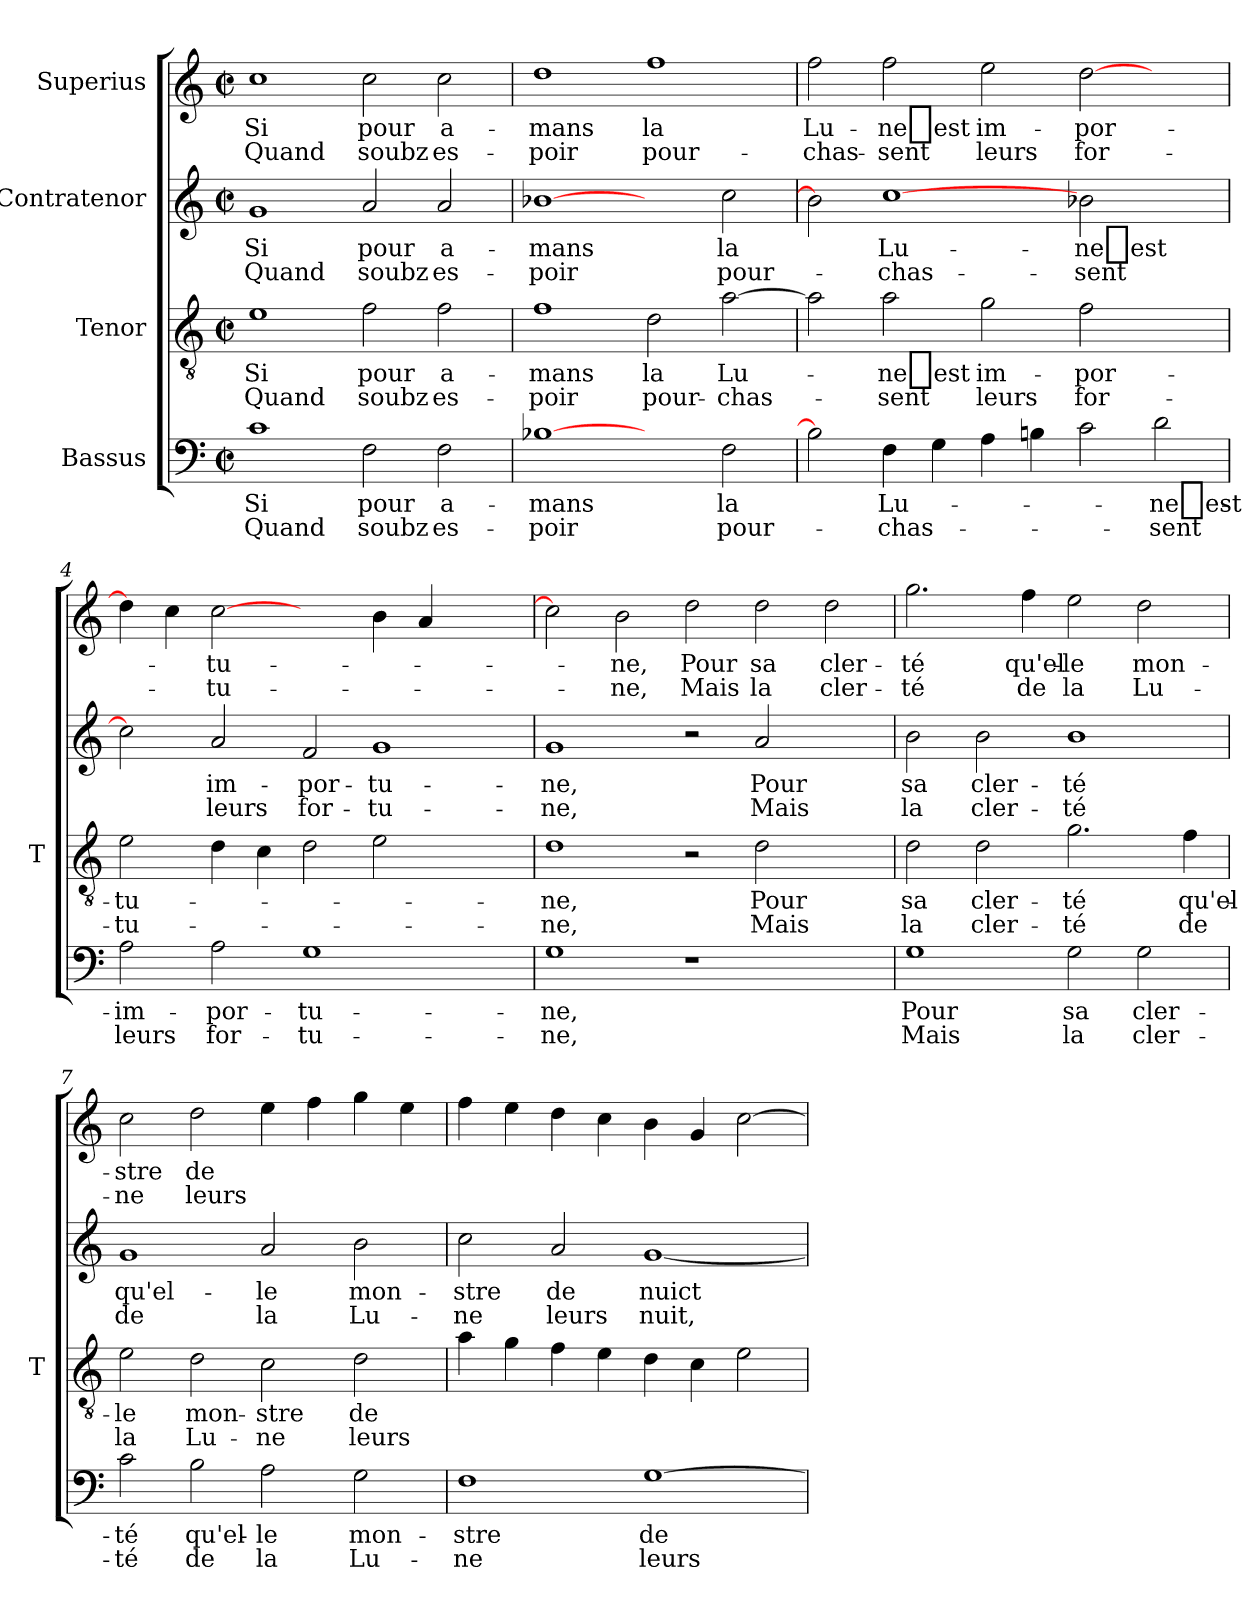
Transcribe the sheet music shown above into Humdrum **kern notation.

**kern	**text	**text	**kern	**text	**text	**kern	**text	**text	**kern	**text	**text
*part4	*part4	*part4	*part3	*part3	*part3	*part2	*part2	*part2	*part1	*part1	*part1
*staff4	*staff4	*staff4	*staff3	*staff3	*staff3	*staff2	*staff2	*staff2	*staff1	*staff1	*staff1
*I"Bassus	*	*	*I"Tenor	*	*	*I"Contratenor	*	*	*I"Superius	*	*
*	*	*	*I'T	*	*	*	*	*	*	*	*
*clefF4	*	*	*clefGv2	*	*	*clefG2	*	*	*clefG2	*	*
*k[]	*	*	*k[]	*	*	*k[]	*	*	*k[]	*	*
*C:	*	*	*C:	*	*	*C:	*	*	*C:	*	*
*M2/2	*	*	*M2/2	*	*	*M2/2	*	*	*M2/2	*	*
*met(c|)	*	*	*met(c|)	*	*	*met(c|)	*	*	*met(c|)	*	*
=1	=1	=1	=1	=1	=1	=1	=1	=1	=1	=1	=1
1c	-Si	-Quand	1e	-Si	-Quand	1g	-Si	-Quand	1cc	-Si	-Quand
2F	-pour	-soubz	2f	-pour	-soubz	2a	-pour	-soubz	2cc	-pour	-soubz
2F	a-	es-	2f	a-	es-	2a	a-	es-	2cc	a-	es-
=2	=2	=2	=2	=2	=2	=2	=2	=2	=2	=2	=2
[1B-X	-mans	-poir	1f	-mans	-poir	[1b-X	-mans	-poir	1dd	-mans	-poir
2ryy	.	.	2d	-la	pour-	2ryy	.	.	1ff	-la	pour-
2F	-la	pour-	[2a	Lu-	chas-	2cc	-la	pour-	.	.	.
=3	=3	=3	=3	=3	=3	=3	=3	=3	=3	=3	=3
2B-]	.	.	2a]	.	.	2b-]	.	.	2ff	Lu-	chas-
4F	Lu-	chas-	2a	-ne_est	-sent	[1cc	Lu-	chas-	2ff	-ne_est	-sent
4G	.	.	.	.	.	.	.	.	.	.	.
4A	.	.	2g	im-	-leurs	.	.	.	2ee	im-	-leurs
4B	.	.	.	.	.	.	.	.	.	.	.
2c	.	.	2f	por-	for-	2b-X	-ne_est	-sent	[2dd	por-	for-
2d	ne_est-	-sent	2ryy	.	.	2ryy	.	.	2ryy	.	.
=4	=4	=4	=4	=4	=4	=4	=4	=4	=4	=4	=4
2A	im-	-leurs	2e	tu-	tu-	2cc]	.	.	4dd]	.	.
.	.	.	.	.	.	.	.	.	4cc	.	.
2A	por-	for-	4d	.	.	2a	im-	-leurs	[2cc	tu-	tu-
.	.	.	4c	.	.	.	.	.	.	.	.
1G	tu-	tu-	2d	.	.	2f	por-	for-	2ryy	.	.
.	.	.	2e	.	.	1g	tu-	tu-	4b	.	.
.	.	.	.	.	.	.	.	.	4a	.	.
2ryy	.	.	2ryy	.	.	.	.	.	2ryy	.	.
!!LO:LB:g=z
=5	=5	=5	=5	=5	=5	=5	=5	=5	=5	=5	=5
1G	-ne,	-ne,	1d	-ne,	-ne,	1g	-ne,	-ne,	2cc]	.	.
.	.	.	.	.	.	.	.	.	2b	-ne,	-ne,
1r	.	.	2r	.	.	2r	.	.	2dd	-Pour	-Mais
.	.	.	2d	-Pour	-Mais	2a	-Pour	-Mais	2dd	-sa	-la
2ryy	.	.	2ryy	.	.	2ryy	.	.	2dd	cler-	cler-
=6	=6	=6	=6	=6	=6	=6	=6	=6	=6	=6	=6
1G	-Pour	-Mais	2d	-sa	-la	2b	-sa	-la	2.gg	-té	-té
.	.	.	2d	cler-	cler-	2b	cler-	cler-	.	.	.
.	.	.	.	.	.	.	.	.	4ff	qu'el-	-de
2G	-sa	-la	2.g	-té	-té	1b	-té	-té	2ee	-le	-la
2G	cler-	cler-	.	.	.	.	.	.	2dd	mon-	Lu-
.	.	.	4f	qu'el-	-de	.	.	.	.	.	.
=7	=7	=7	=7	=7	=7	=7	=7	=7	=7	=7	=7
2c	-té	-té	2e	-le	-la	1g	qu'el-	-de	2cc	-stre	-ne
2B	qu'el-	-de	2d	mon-	Lu-	.	.	.	2dd	-de	-leurs
2A	-le	-la	2c	-stre	-ne	2a	-le	-la	4ee	.	.
.	.	.	.	.	.	.	.	.	4ff	.	.
2G	mon-	Lu-	2d	-de	-leurs	2b	mon-	Lu-	4gg	.	.
.	.	.	.	.	.	.	.	.	4ee	.	.
=8	=8	=8	=8	=8	=8	=8	=8	=8	=8	=8	=8
1F	-stre	-ne	4a	.	.	2cc	-stre	-ne	4ff	.	.
.	.	.	4g	.	.	.	.	.	4ee	.	.
.	.	.	4f	.	.	2a	-de	-leurs	4dd	.	.
.	.	.	4e	.	.	.	.	.	4cc	.	.
[1G	-de	-leurs	4d	.	.	[1g	-nuict	-nuit,	4b	.	.
.	.	.	4c	.	.	.	.	.	4g	.	.
.	.	.	2e	.	.	.	.	.	[2cc	.	.
=	=	=	=	=	=	=	=	=	=	=	=
*-	*-	*-	*-	*-	*-	*-	*-	*-	*-	*-	*-
